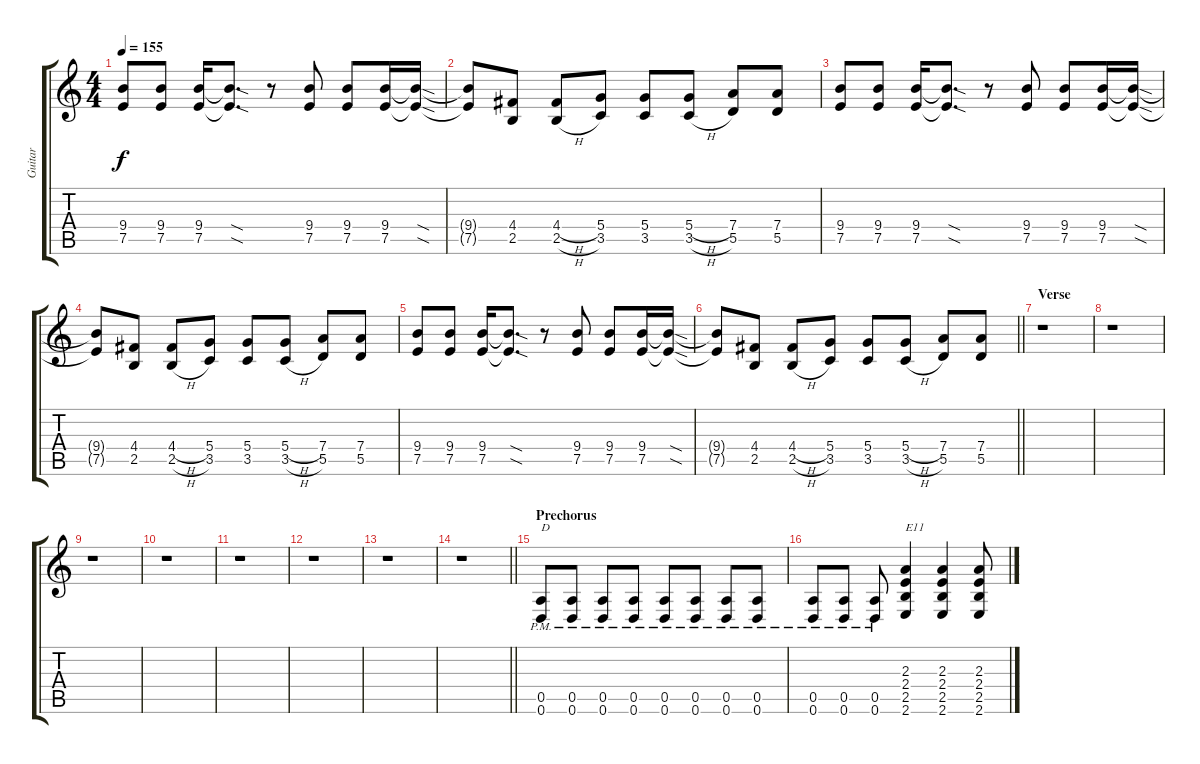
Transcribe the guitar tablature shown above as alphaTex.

\track ("Guitar" "Guitar") {instrument distortionguitar}
\staff {score tabs}
\tuning (E4 B3 G3 D3 A2 D2) {hide}
\ts (4 4)
\tempo 155
\clef g2
\ks c
(9.4 7.5).8{dy f} (9.4 7.5).8 (9.4 7.5).16 (9.4{sod t} 7.5{sod t}).8{d} r.8 (9.4 7.5).8 (9.4 7.5).8 (9.4 7.5).16 (9.4{sod t} 7.5{sod t}).16 |
(9.4{t} 7.5{t}).8 (4.4 2.5).8 (4.4{h} 2.5{h}).8 (5.4 3.5).8 (5.4 3.5).8 (5.4{h} 3.5{h}).8 (7.4 5.5).8 (7.4 5.5).8 |
(9.4 7.5).8 (9.4 7.5).8 (9.4 7.5).16 (9.4{sod t} 7.5{sod t}).8{d} r.8 (9.4 7.5).8 (9.4 7.5).8 (9.4 7.5).16 (9.4{sod t} 7.5{sod t}).16 |
(9.4{t} 7.5{t}).8 (4.4 2.5).8 (4.4{h} 2.5{h}).8 (5.4 3.5).8 (5.4 3.5).8 (5.4{h} 3.5{h}).8 (7.4 5.5).8 (7.4 5.5).8 |
(9.4 7.5).8 (9.4 7.5).8 (9.4 7.5).16 (9.4{sod t} 7.5{sod t}).8{d} r.8 (9.4 7.5).8 (9.4 7.5).8 (9.4 7.5).16 (9.4{sod t} 7.5{sod t}).16 |
\barLineRight lightlight
(9.4{t} 7.5{t}).8 (4.4 2.5).8 (4.4{h} 2.5{h}).8 (5.4 3.5).8 (5.4 3.5).8 (5.4{h} 3.5{h}).8 (7.4 5.5).8 (7.4 5.5).8 |
\section ("" "Verse")
r.1 |
r.1 |
r.1 |
r.1 |
r.1 |
r.1 |
r.1 |
\barLineRight lightlight
r.1 |
\section ("" "Prechorus")
(0.5{pm} 0.6{pm}).8{txt "D"} (0.5{pm} 0.6{pm}).8 (0.5{pm} 0.6{pm}).8 (0.5{pm} 0.6{pm}).8 (0.5{pm} 0.6{pm}).8 (0.5{pm} 0.6{pm}).8 (0.5{pm} 0.6{pm}).8 (0.5{pm} 0.6{pm}).8 |
(0.5{pm} 0.6{pm}).8 (0.5{pm} 0.6{pm}).8 (0.5{pm} 0.6{pm}).8 (2.3 2.4 2.5 2.6).4{txt "E11"} (2.3 2.4 2.5 2.6).4 (2.3 2.4 2.5 2.6).8
